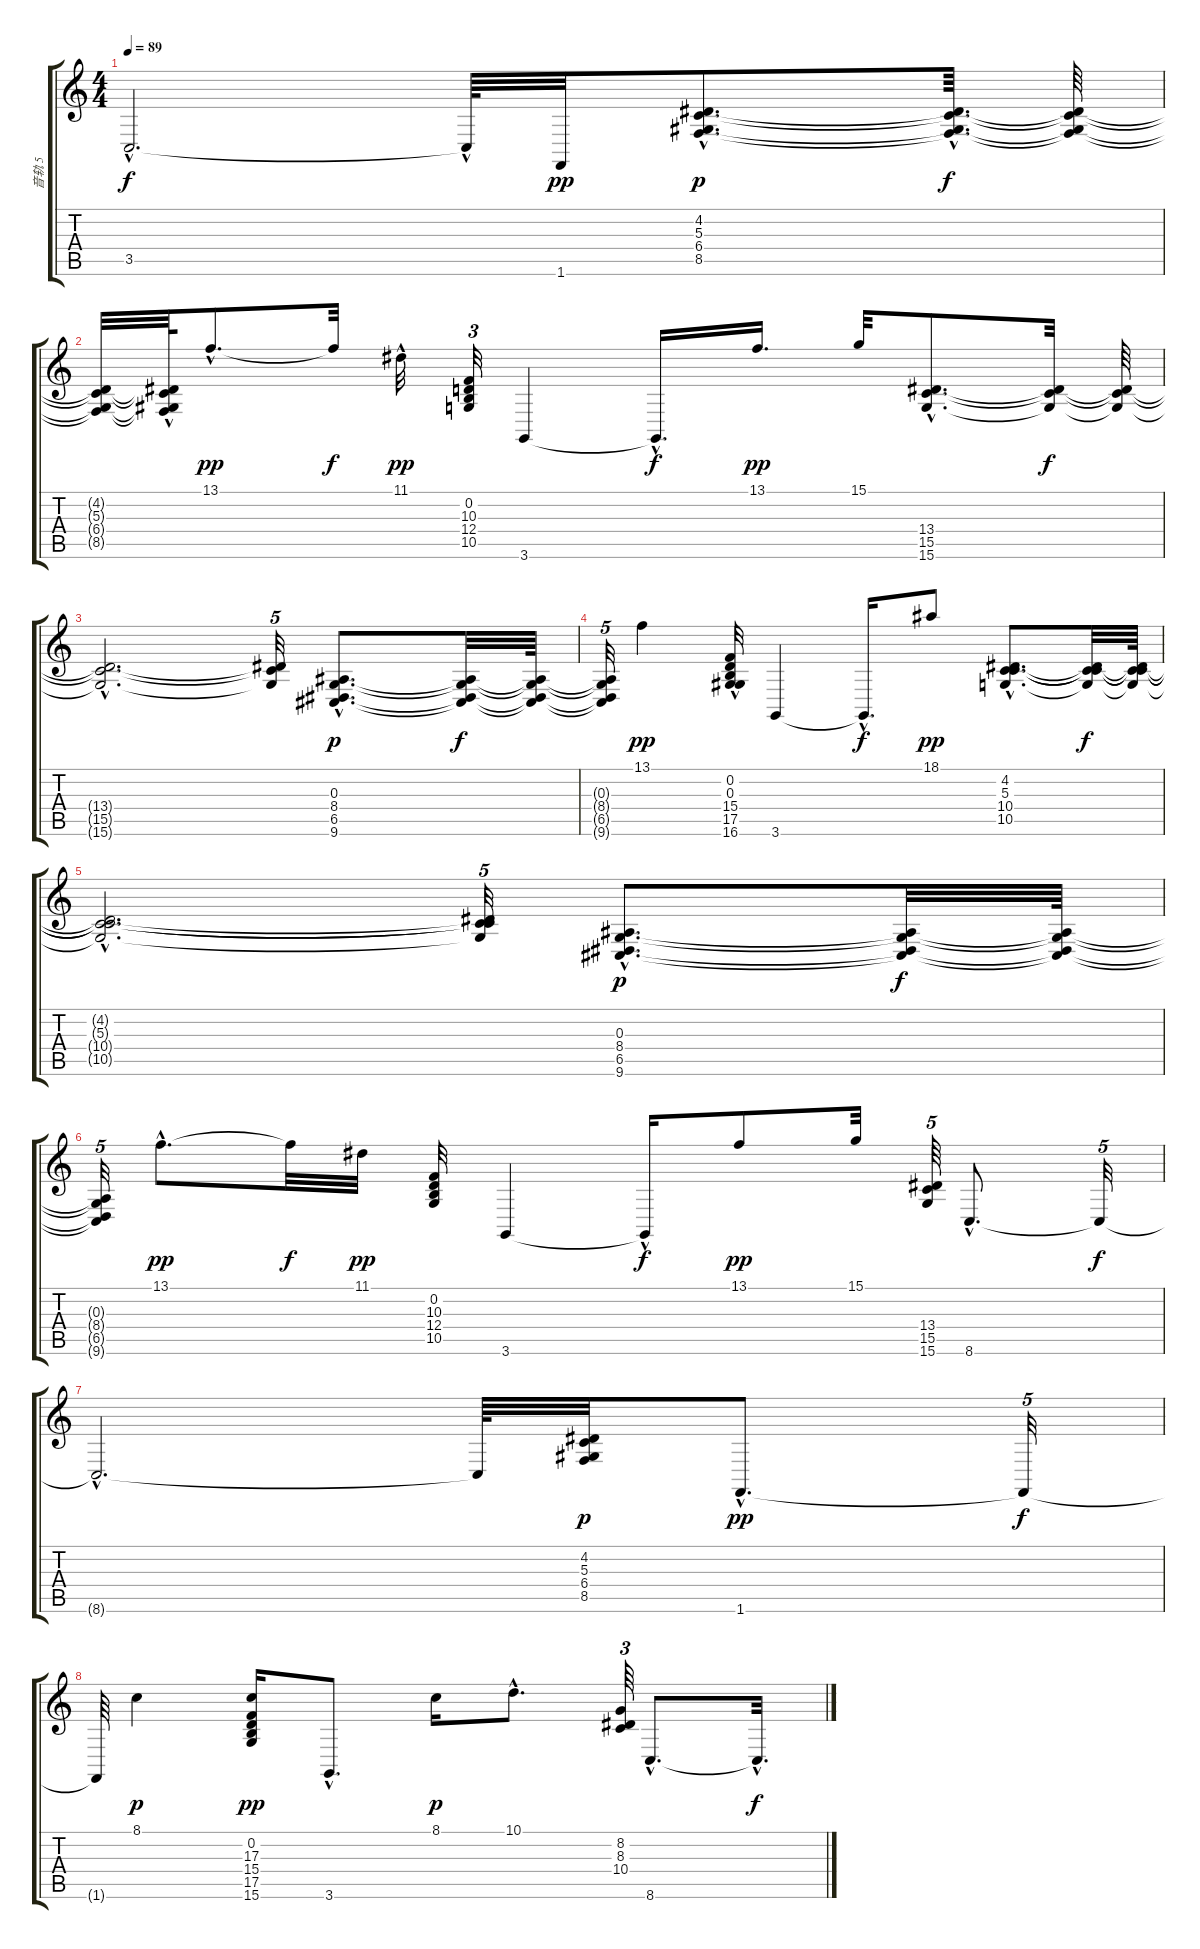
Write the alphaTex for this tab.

\track ("音轨 5" "音轨 5") {instrument stringensemble1}
\staff {score tabs}
\tuning (E4 B3 G3 D3 A2 E2) {hide}
\ts (4 4)
\tempo 89
\clef g2
\ks c
3.5{hac t}.2{d dy f} 3.5{hac t}.64 1.6.32{dy pp} (4.2{hac} 5.3{hac} 6.4{hac} 8.5{hac}).8{d dy p} (4.2{hac t} 5.3{hac t} 6.4{hac t} 8.5{hac t}).64{d dy f} (4.2{t} 5.3{t} 6.4{t} 8.5{t}).64 |
(4.2{t} 5.3{t} 6.4{t} 8.5{t}).32 (4.2{hac t} 5.3{hac t} 6.4{hac t} 8.5{hac t}).64 13.1{hac}.8{d dy pp} 13.1{t}.32{dy f} 11.1{hac}.32{dy pp} (0.2 10.3 12.4 10.5).32{tu (3 2)} 3.6.4 3.6{hac t}.16{d dy f} 13.1.16{d dy pp} 15.1.32 (13.4{hac} 15.5{hac} 15.6{hac}).8{d} (13.4{t} 15.5{t} 15.6{t}).32{dy f} (13.4{t} 15.5{t} 15.6{t}).64 |
(13.4{hac t} 15.5{hac t} 15.6{hac t}).2{d} (13.4{t} 15.5{t} 15.6{t}).32{tu (5 4)} (0.3{hac} 8.4{hac} 6.5{hac} 9.6{hac}).8{d dy p} (0.3{t} 8.4{t} 6.5{t} 9.6{t}).32{dy f} (0.3{t} 8.4{t} 6.5{t} 9.6{t}).64 |
(0.3{t} 8.4{t} 6.5{t} 9.6{t}).32{tu (5 4)} 13.1.4{dy pp} (0.2 0.3 15.4 17.5 16.6{hac}).32 3.6.4 3.6{hac t}.16{d dy f} 18.1.8{dy pp} (4.2{hac} 5.3{hac} 10.4{hac} 10.5{hac}).8{d} (4.2{t} 5.3{t} 10.4{t} 10.5{t}).32{dy f} (4.2{t} 5.3{t} 10.4{t} 10.5{t}).64 |
(4.2{hac t} 5.3{hac t} 10.4{hac t} 10.5{hac t}).2{d} (4.2{t} 5.3{t} 10.4{t} 10.5{t}).32{tu (5 4)} (0.3{hac} 8.4{hac} 6.5{hac} 9.6{hac}).8{d dy p} (0.3{t} 8.4{t} 6.5{t} 9.6{t}).32{dy f} (0.3{t} 8.4{t} 6.5{t} 9.6{t}).64 |
(0.3{t} 8.4{t} 6.5{t} 9.6{t}).32{tu (5 4)} 13.1{hac}.8{d dy pp} 13.1{t}.32{dy f} 11.1.32{dy pp} (0.2 10.3 12.4 10.5).32 3.6.4 3.6{hac t}.16{dy f} 13.1.8{dy pp} 15.1.32 (13.4 15.5 15.6).64{tu (5 4)} 8.6{hac}.8{d} 8.6{t}.32{tu (5 4) dy f} |
8.6{hac t}.2{d} 8.6{t}.64 (4.2 5.3 6.4 8.5).32{dy p} 1.6{hac}.8{d dy pp} 1.6{t}.32{tu (5 4) dy f} |
1.6{t}.64 8.1.4{dy p} (0.2 17.3 15.4 17.5 15.6).16{dy pp} 3.6{hac}.8{d} 8.1.16{dy p} 10.1{hac}.8{d} (8.2 8.3 10.4).64{tu (3 2)} 8.6{hac}.8{d} 8.6{hac t}.32{d dy f}
